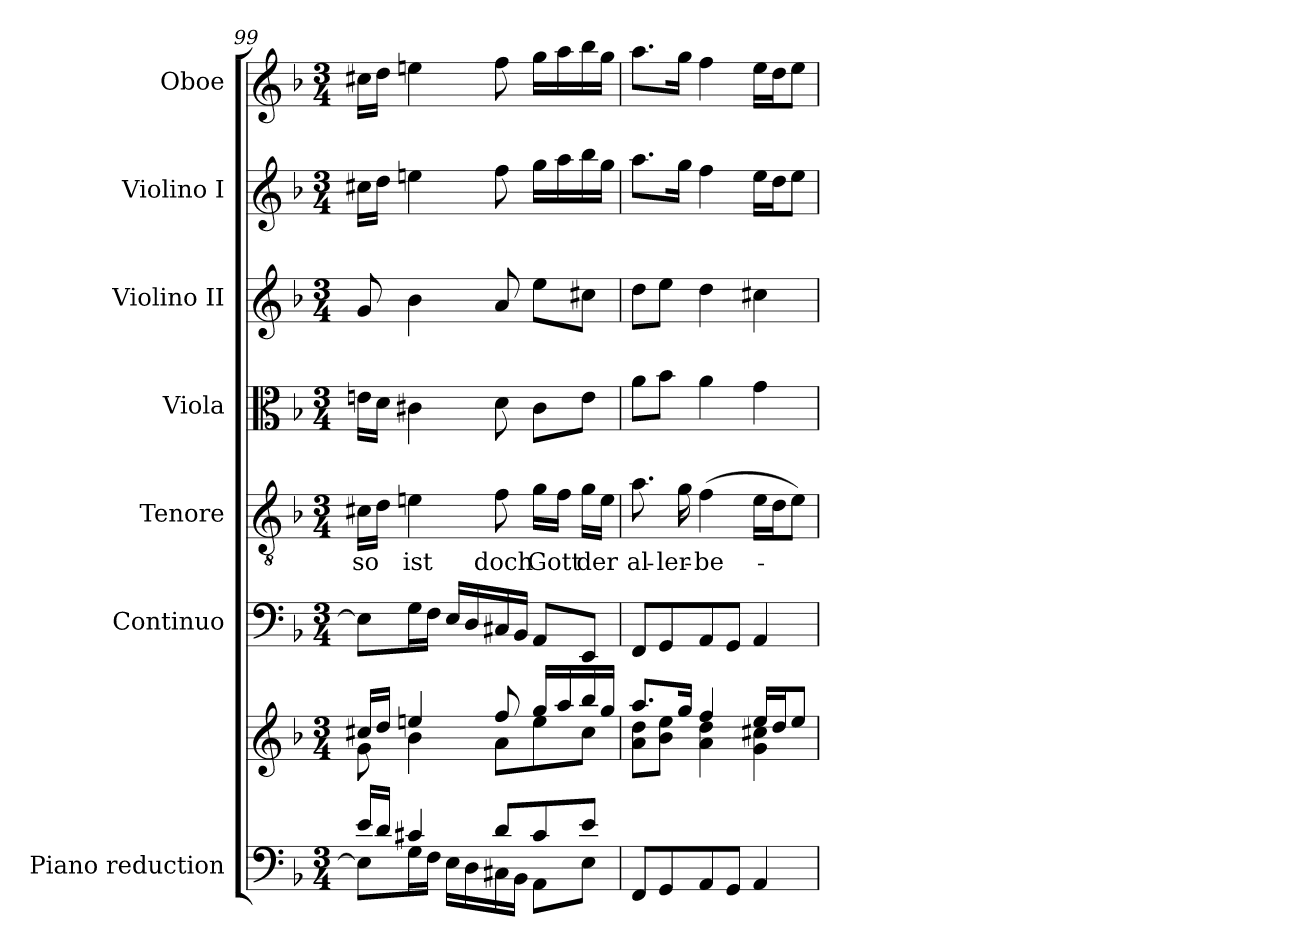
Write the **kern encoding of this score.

**kern	**kern	**kern	**kern	**text	**kern	**kern	**kern	**kern
*part7	*part7	*part6	*part5	*part5	*part4	*part3	*part2	*part1
*staff8	*staff7	*staff6	*staff5	*staff5	*staff4	*staff3	*staff2	*staff1
*I"Piano reduction	*	*I"Continuo	*I"Tenore	*	*I"Viola	*I"Violino II	*I"Violino I	*I"Oboe
*I'Pno	*	*	*	*	*I'Vla	*I'Vln	*I'Vln	*I'Ob
*clefF4	*clefG2	*clefF4	*clefGv2	*	*clefC3	*clefG2	*clefG2	*clefG2
*k[b-]	*k[b-]	*k[b-]	*k[b-]	*	*k[b-]	*k[b-]	*k[b-]	*k[b-]
*M3/4	*M3/4	*M3/4	*M3/4	*	*M3/4	*M3/4	*M3/4	*M3/4
=99	=99	=99	=99	=99	=99	=99	=99	=99
*^	*^	*	*	*	*	*	*	*
!	!	!	!	!	!	!LO:LY:b	!	!	!	!
16e/LL	8E\L]	16cc#X/LL	8g\	8E\L]	16c#X\LL	so	16en\LL	8g/	16cc#X\LL	16cc#X\LL
16d/JJ	.	16dd/JJ	.	.	16d\JJ	.	16d\JJ	.	16dd\JJ	16dd\JJ
!	!	!	!	!	!	!LO:LY:b	!	!	!	!
4c#X/	16G\L	4een/	4b-\	16G\L	4en\	ist	4c#X\	4b-\	4een\	4een\
.	16F\JJ	.	.	16F\JJ	.	.	.	.	.	.
.	16E\LL	.	.	16E/LL	.	.	.	.	.	.
.	16D\	.	.	16D/	.	.	.	.	.	.
!	!	!	!	!	!	!LO:LY:b	!	!	!	!
8d/L	16C#X\	8ff/	8a\L	16C#X/	8f\	doch	8d\	8a/	8ff\	8ff\
.	16BB-\JJ	.	.	16BB-/JJ	.	.	.	.	.	.
!	!	!	!	!	!	!LO:LY:b	!	!	!	!
8c#/	8AA\L	16gg/LL	8ee\	8AA/L	16g\LL	Gott	8c#\L	8ee\L	16gg\LL	16gg\LL
.	.	16aa/	.	.	16f\JJ	.	.	.	16aa\	16aa\
!	!	!	!	!	!	!LO:LY:b	!	!	!	!
8e/J	8E\J	16bb-/	8cc#\J	8EE/J	16g\LL	der	8e\J	8cc#X\J	16bb-\	16bb-\
.	.	16gg/JJ	.	.	16e\JJ	.	.	.	16gg\JJ	16gg\JJ
*v	*v	*	*	*	*	*	*	*	*	*
=100	=100	=100	=100	=100	=100	=100	=100	=100	=100
!	!	!	!	!	!LO:LY:b	!	!	!	!
8FF/L	8.aa/L	8a\ 8dd\L	8FF/L	8.a\	al-	8a\L	8dd\L	8.aa\L	8.aa\L
8GG/	.	8b-\ 8ee\J	8GG/	.	.	8b-\J	8ee\J	.	.
!	!	!	!	!	!LO:LY:b	!	!	!	!
.	16gg/Jk	.	.	16g\	-ler-	.	.	16gg\Jk	16gg\Jk
!	!	!	!	!	!LO:LY:b	!	!	!	!
8AA/	4ff/	4a\ 4dd\	8AA/	(4f\	-be-	4a\	4dd\	4ff\	4ff\
8GG/J	.	.	8GG/J	.	.	.	.	.	.
4AA/	16ee/LL	4g\ 4cc#X\	4AA/	16e\LL	.	4g\	4cc#X\	16ee\LL	16ee\LL
.	16dd/J	.	.	16d\J	.	.	.	16dd\J	16dd\J
.	8ee/J	.	.	8e\J)	.	.	.	8ee\J	8ee\J
*	*v	*v	*	*	*	*	*	*	*
=	=	=	=	=	=	=	=	=
*-	*-	*-	*-	*-	*-	*-	*-	*-
